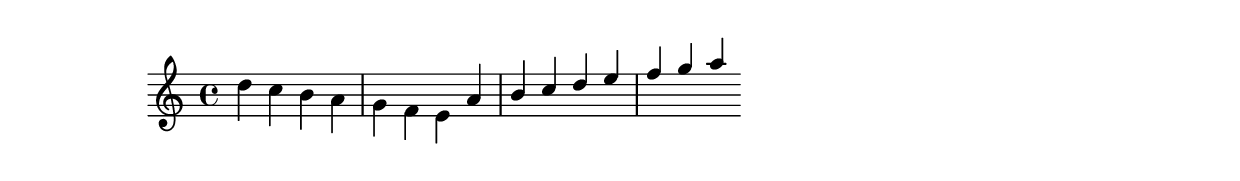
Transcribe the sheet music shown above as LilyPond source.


\version "2.1.30"

\header {
    
    texidoc = "Stems in forced directions (as well as the ones
    starting from the middle line) are shortened."

}

\score {
    \notes \relative c'' { \stemDown d c b a g f e
			   \stemBoth
			   \stemUp a b c d e f g a 
		       } 
    \paper  {raggedright = ##t }
}
